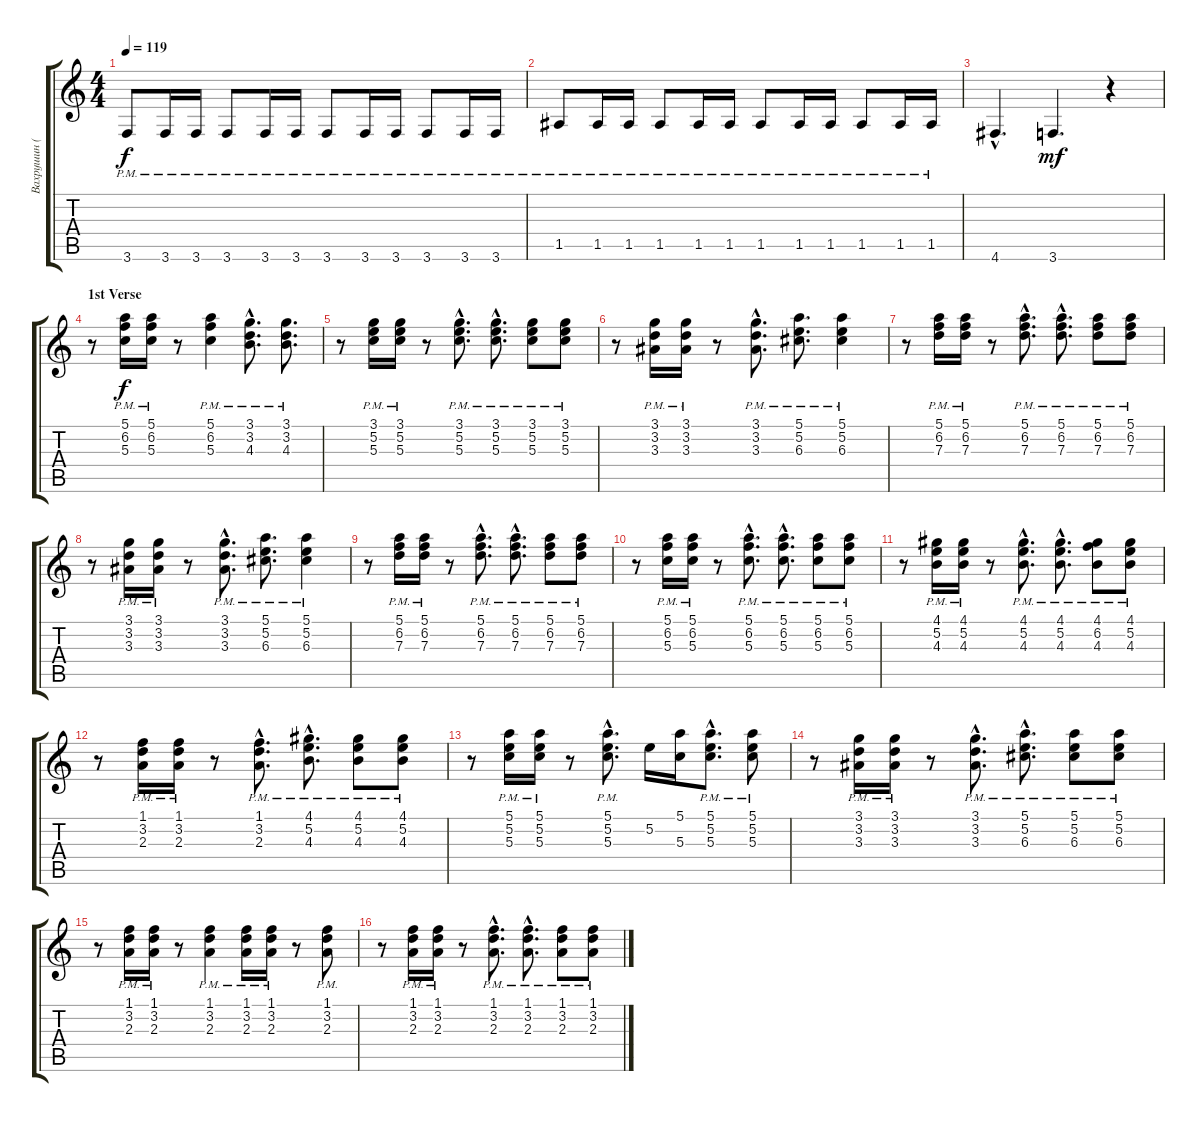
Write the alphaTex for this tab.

\track ("Вахрушин (Гитара)" "Вахрушин (") {instrument overdrivenguitar}
\staff {score tabs}
\tuning (E4 B3 G3 D3 A2 D2) {hide}
\ts (4 4)
\tempo 119
\clef g2
\ks c
3.6{pm}.8{dy f} 3.6{pm}.16 3.6{pm}.16 3.6{pm}.8 3.6{pm}.16 3.6{pm}.16 3.6{pm}.8 3.6{pm}.16 3.6{pm}.16 3.6{pm}.8 3.6{pm}.16 3.6{pm}.16 |
1.5{pm}.8 1.5{pm}.16 1.5{pm}.16 1.5{pm}.8 1.5{pm}.16 1.5{pm}.16 1.5{pm}.8 1.5{pm}.16 1.5{pm}.16 1.5{pm}.8 1.5{pm}.16 1.5{pm}.16 |
4.6{hac}.4{d} 3.6.4{d dy mf} r.4 |
\section ("" "1st Verse")
r.8{instrument electricguitarclean} (5.1{pm} 6.2{pm} 5.3{pm}).16{dy f} (5.1{pm} 6.2{pm} 5.3{pm}).16 r.8 (5.1{pm} 6.2{pm} 5.3{pm}).4 (3.1{hac pm} 3.2{hac pm} 4.3{hac pm}).8{d} (3.1{pm} 3.2{pm} 4.3{pm}).8{d} |
r.8 (3.1{pm} 5.2{pm} 5.3{pm}).16 (3.1{pm} 5.2{pm} 5.3{pm}).16 r.8 (3.1{hac pm} 5.2{hac pm} 5.3{hac pm}).8{d} (3.1{hac pm} 5.2{hac pm} 5.3{hac pm}).8{d} (3.1{pm} 5.2{pm} 5.3{pm}).8 (3.1{pm} 5.2{pm} 5.3{pm}).8 |
r.8 (3.1{pm} 3.2{pm} 3.3{pm}).16 (3.1{pm} 3.2{pm} 3.3{pm}).16 r.8 (3.1{hac pm} 3.2{hac pm} 3.3{hac pm}).8{d} (5.1 5.2{pm} 6.3{pm}).8{d} (5.1{pm} 5.2{pm} 6.3{pm}).4 |
r.8 (5.1{pm} 6.2{pm} 7.3{pm}).16 (5.1{pm} 6.2{pm} 7.3{pm}).16 r.8 (5.1{hac pm} 6.2{hac pm} 7.3{hac pm}).8{d} (5.1{hac pm} 6.2{hac pm} 7.3{hac pm}).8{d} (5.1{pm} 6.2{pm} 7.3{pm}).8 (5.1{pm} 6.2{pm} 7.3{pm}).8 |
r.8 (3.1{pm} 3.2{pm} 3.3{pm}).16 (3.1{pm} 3.2{pm} 3.3{pm}).16 r.8 (3.1{hac pm} 3.2{hac pm} 3.3{hac pm}).8{d} (5.1 5.2{pm} 6.3{pm}).8{d} (5.1{pm} 5.2{pm} 6.3{pm}).4 |
r.8 (5.1{pm} 6.2{pm} 7.3{pm}).16 (5.1{pm} 6.2{pm} 7.3{pm}).16 r.8 (5.1{hac pm} 6.2{hac pm} 7.3{hac pm}).8{d} (5.1{hac pm} 6.2{hac pm} 7.3{hac pm}).8{d} (5.1{pm} 6.2{pm} 7.3{pm}).8 (5.1{pm} 6.2{pm} 7.3{pm}).8 |
r.8 (5.1{pm} 6.2{pm} 5.3{pm}).16 (5.1{pm} 6.2{pm} 5.3{pm}).16 r.8 (5.1{hac pm} 6.2{hac pm} 5.3{hac pm}).8{d} (5.1{hac pm} 6.2{hac pm} 5.3{hac pm}).8{d} (5.1{pm} 6.2{pm} 5.3{pm}).8 (5.1{pm} 6.2{pm} 5.3{pm}).8 |
r.8 (4.1{pm} 5.2{pm} 4.3{pm}).16 (4.1{pm} 5.2{pm} 4.3{pm}).16 r.8 (4.1{hac pm} 5.2{hac pm} 4.3{hac pm}).8{d} (4.1{hac pm} 5.2{hac pm} 4.3{hac pm}).8{d} (4.1{pm} 6.2{pm} 4.3{pm}).8 (4.1{pm} 5.2{pm} 4.3{pm}).8 |
r.8 (1.1{pm} 3.2{pm} 2.3{pm}).16 (1.1{pm} 3.2{pm} 2.3{pm}).16 r.8 (1.1{hac pm} 3.2{hac pm} 2.3{hac pm}).8{d} (4.1{hac pm} 5.2{hac pm} 4.3{hac pm}).8{d} (4.1{pm} 5.2{pm} 4.3{pm}).8 (4.1{pm} 5.2{pm} 4.3{pm}).8 |
r.8 (5.1{pm} 5.2{pm} 5.3{pm}).16 (5.1{pm} 5.2{pm} 5.3{pm}).16 r.8 (5.1{hac pm} 5.2{hac pm} 5.3{hac pm}).8{d} 5.2.16 (5.1 5.3).16 (5.1{hac pm} 5.2{hac pm} 5.3{hac pm}).8{d} (5.1{pm} 5.2{pm} 5.3{pm}).8 |
r.8 (3.1{pm} 3.2{pm} 3.3{pm}).16 (3.1{pm} 3.2{pm} 3.3{pm}).16 r.8 (3.1{hac pm} 3.2{hac pm} 3.3{hac pm}).8{d} (5.1{hac pm} 5.2{hac pm} 6.3{hac pm}).8{d} (5.1{pm} 5.2{pm} 6.3{pm}).8 (5.1{pm} 5.2{pm} 6.3{pm}).8 |
r.8 (1.1{pm} 3.2{pm} 2.3{pm}).16 (1.1{pm} 3.2{pm} 2.3{pm}).16 r.8 (1.1{pm} 3.2{pm} 2.3{pm}).4 (1.1{pm} 3.2{pm} 2.3{pm}).16 (1.1{pm} 3.2{pm} 2.3{pm}).16 r.8 (1.1{pm} 3.2{pm} 2.3{pm}).8 |
r.8 (1.1{pm} 3.2{pm} 2.3{pm}).16 (1.1{pm} 3.2{pm} 2.3{pm}).16 r.8 (1.1{hac pm} 3.2{hac pm} 2.3{hac pm}).8{d} (1.1{hac pm} 3.2{hac pm} 2.3{hac pm}).8{d} (1.1{pm} 3.2{pm} 2.3{pm}).8 (1.1{pm} 3.2{pm} 2.3{pm}).8
